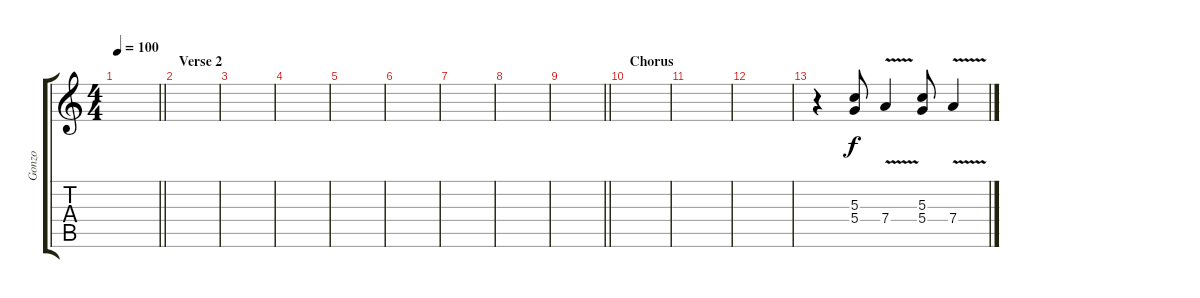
\track ("Gonzo" "Gonzo") {instrument distortionguitar}
\staff {score tabs}
\tuning (E4 B3 G3 D3 A2 E2) {hide}
\ts (4 4)
\tempo 100
\clef g2
\barLineRight lightlight
\ks c
|
\section ("" "Verse 2")
|
|
|
|
|
|
|
\barLineRight lightlight
|
\section ("" "Chorus")
|
|
|
r.4 (5.3 5.4).8 7.4{v}.4 (5.3 5.4).8 7.4{v}.4
